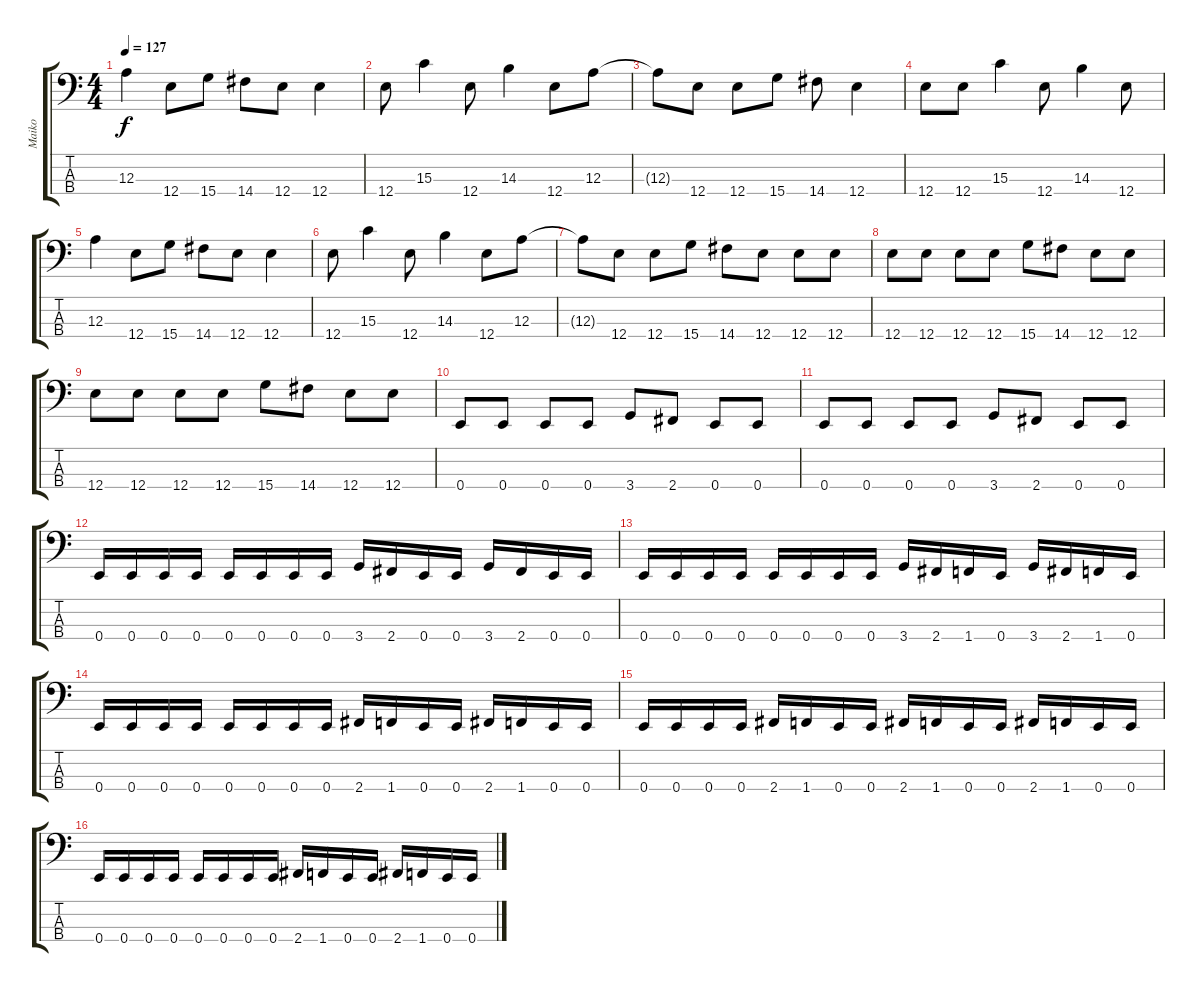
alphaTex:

\track ("Maiko" "Maiko") {instrument electricbassfinger}
\staff {score tabs}
\tuning (G2 D2 A1 E1) {hide}
\ts (4 4)
\tempo 127
\clef f4
\ks c
12.3.4{dy f} 12.4.8 15.4.8 14.4.8 12.4.8 12.4.4 |
12.4.8 15.3.4 12.4.8 14.3.4 12.4.8 12.3.8 |
12.3{t}.8 12.4.8 12.4.8 15.4.8 14.4.8 12.4.4 |
12.4.8 12.4.8 15.3.4 12.4.8 14.3.4 12.4.8 |
12.3.4 12.4.8 15.4.8 14.4.8 12.4.8 12.4.4 |
12.4.8 15.3.4 12.4.8 14.3.4 12.4.8 12.3.8 |
12.3{t}.8 12.4.8 12.4.8 15.4.8 14.4.8 12.4.8 12.4.8 12.4.8 |
12.4.8 12.4.8 12.4.8 12.4.8 15.4.8 14.4.8 12.4.8 12.4.8 |
12.4.8 12.4.8 12.4.8 12.4.8 15.4.8 14.4.8 12.4.8 12.4.8 |
0.4.8 0.4.8 0.4.8 0.4.8 3.4.8 2.4.8 0.4.8 0.4.8 |
0.4.8 0.4.8 0.4.8 0.4.8 3.4.8 2.4.8 0.4.8 0.4.8 |
0.4.16 0.4.16 0.4.16 0.4.16 0.4.16 0.4.16 0.4.16 0.4.16 3.4.16 2.4.16 0.4.16 0.4.16 3.4.16 2.4.16 0.4.16 0.4.16 |
0.4.16 0.4.16 0.4.16 0.4.16 0.4.16 0.4.16 0.4.16 0.4.16 3.4.16 2.4.16 1.4.16 0.4.16 3.4.16 2.4.16 1.4.16 0.4.16 |
0.4.16 0.4.16 0.4.16 0.4.16 0.4.16 0.4.16 0.4.16 0.4.16 2.4.16 1.4.16 0.4.16 0.4.16 2.4.16 1.4.16 0.4.16 0.4.16 |
0.4.16 0.4.16 0.4.16 0.4.16 2.4.16 1.4.16 0.4.16 0.4.16 2.4.16 1.4.16 0.4.16 0.4.16 2.4.16 1.4.16 0.4.16 0.4.16 |
0.4.16 0.4.16 0.4.16 0.4.16 0.4.16 0.4.16 0.4.16 0.4.16 2.4.16 1.4.16 0.4.16 0.4.16 2.4.16 1.4.16 0.4.16 0.4.16
